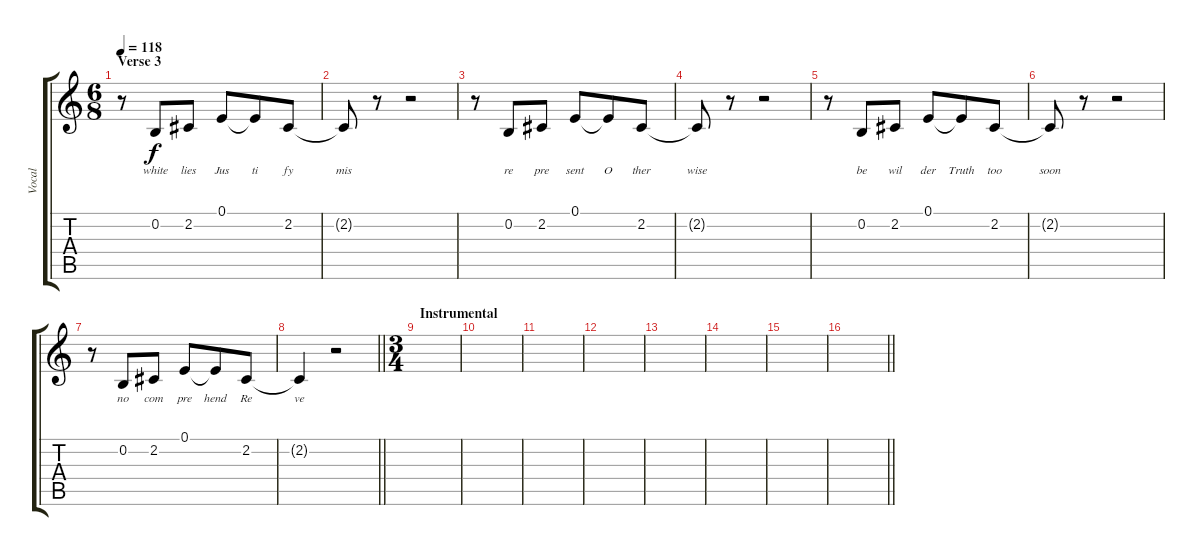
\track ("Vocal" "Vocal") {instrument acousticgrandpiano}
\staff {score tabs}
\tuning (E4 B3 G3 D3 A2 E2) {hide}
\ts (6 8)
\section ("" "Verse 3")
\tempo 118
\clef g2
\ks c
r.8{dy f} 0.2.8{lyrics (0 "white") lyrics (1 "") lyrics (2 "") lyrics (3 "") lyrics (4 "")} 2.2.8{lyrics (0 "lies") lyrics (1 "") lyrics (2 "") lyrics (3 "") lyrics (4 "")} 0.1.8{lyrics (0 "Jus") lyrics (1 "") lyrics (2 "") lyrics (3 "") lyrics (4 "")} 0.1{t}.8{lyrics (0 "ti") lyrics (1 "") lyrics (2 "") lyrics (3 "") lyrics (4 "")} 2.2.8{lyrics (0 "fy") lyrics (1 "") lyrics (2 "") lyrics (3 "") lyrics (4 "")} |
2.2{t}.8{lyrics (0 "mis") lyrics (1 "") lyrics (2 "") lyrics (3 "") lyrics (4 "")} r.8 r.2 |
r.8 0.2.8{lyrics (0 "re") lyrics (1 "") lyrics (2 "") lyrics (3 "") lyrics (4 "")} 2.2.8{lyrics (0 "pre") lyrics (1 "") lyrics (2 "") lyrics (3 "") lyrics (4 "")} 0.1.8{lyrics (0 "sent") lyrics (1 "") lyrics (2 "") lyrics (3 "") lyrics (4 "")} 0.1{t}.8{lyrics (0 "O") lyrics (1 "") lyrics (2 "") lyrics (3 "") lyrics (4 "")} 2.2.8{lyrics (0 "ther") lyrics (1 "") lyrics (2 "") lyrics (3 "") lyrics (4 "")} |
2.2{t}.8{lyrics (0 "wise") lyrics (1 "") lyrics (2 "") lyrics (3 "") lyrics (4 "")} r.8 r.2 |
r.8 0.2.8{lyrics (0 "be") lyrics (1 "") lyrics (2 "") lyrics (3 "") lyrics (4 "")} 2.2.8{lyrics (0 "wil") lyrics (1 "") lyrics (2 "") lyrics (3 "") lyrics (4 "")} 0.1.8{lyrics (0 "der") lyrics (1 "") lyrics (2 "") lyrics (3 "") lyrics (4 "")} 0.1{t}.8{lyrics (0 "Truth") lyrics (1 "") lyrics (2 "") lyrics (3 "") lyrics (4 "")} 2.2.8{lyrics (0 "too") lyrics (1 "") lyrics (2 "") lyrics (3 "") lyrics (4 "")} |
2.2{t}.8{lyrics (0 "soon") lyrics (1 "") lyrics (2 "") lyrics (3 "") lyrics (4 "")} r.8 r.2 |
r.8 0.2.8{lyrics (0 "no") lyrics (1 "") lyrics (2 "") lyrics (3 "") lyrics (4 "")} 2.2.8{lyrics (0 "com") lyrics (1 "") lyrics (2 "") lyrics (3 "") lyrics (4 "")} 0.1.8{lyrics (0 "pre") lyrics (1 "") lyrics (2 "") lyrics (3 "") lyrics (4 "")} 0.1{t}.8{lyrics (0 "hend") lyrics (1 "") lyrics (2 "") lyrics (3 "") lyrics (4 "")} 2.2.8{lyrics (0 "Re") lyrics (1 "") lyrics (2 "") lyrics (3 "") lyrics (4 "")} |
\barLineRight lightlight
2.2{t}.4{lyrics (0 "ve") lyrics (1 "") lyrics (2 "") lyrics (3 "") lyrics (4 "")} r.2 |
\ts (3 4)
\section ("" "Instrumental")
|
|
|
|
|
|
|
\barLineRight lightlight
